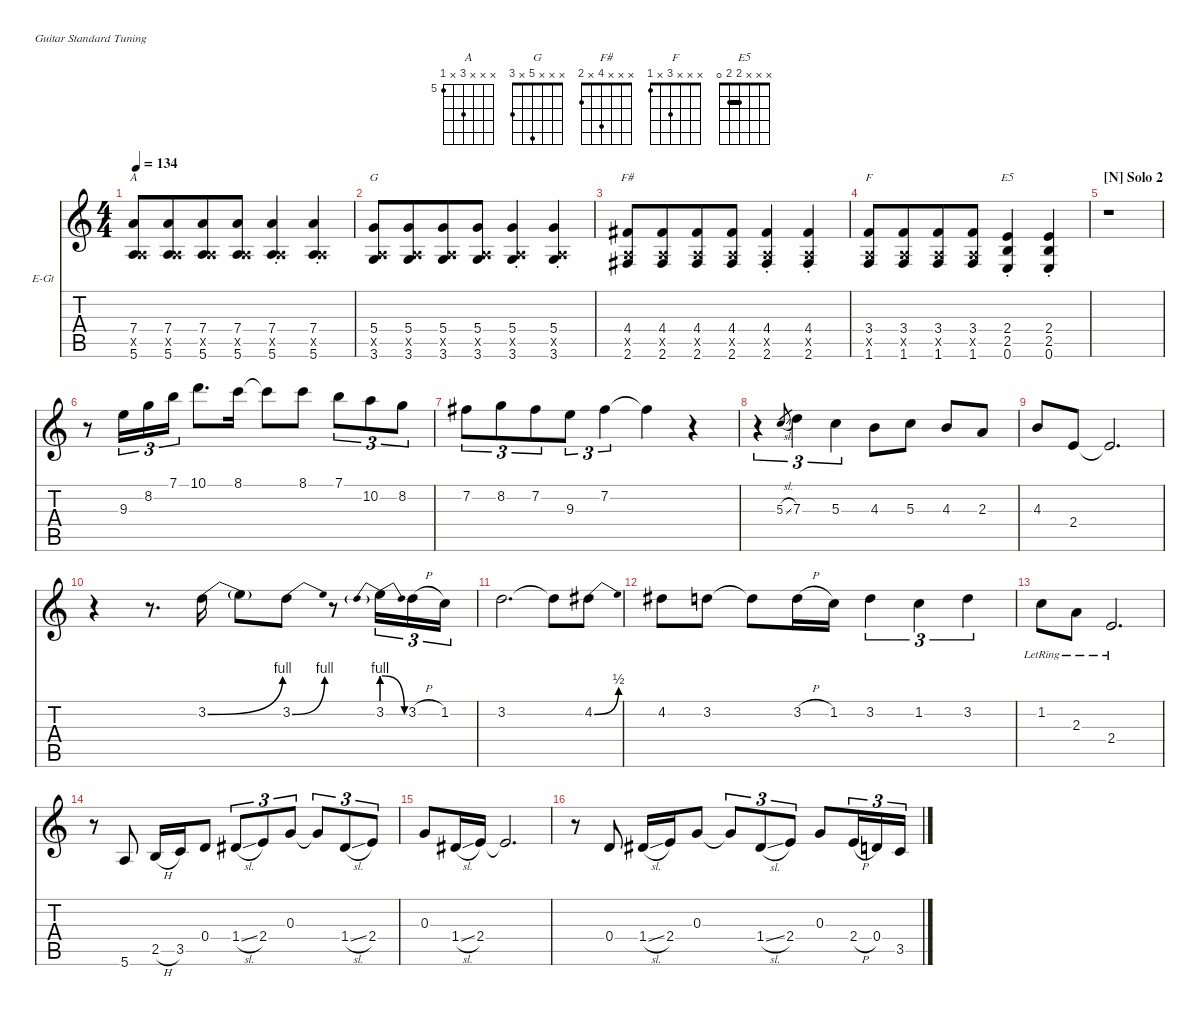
\hideDynamics
\bracketExtendMode nobrackets
\firstSystemTrackNameOrientation horizontal
\otherSystemsTrackNameOrientation horizontal
\track ("E.Guitar" "E-Gt") {multiBarRest instrument distortionguitar}
\staff {score tabs}
\tuning (E4 B3 G3 D3 A2 E2)
\chord ("A" x x x 7 x 5) {firstfret 5}
\chord ("G" x x x 5 x 3)
\chord ("F#" x x x 4 x 2)
\chord ("F" x x x 3 x 1)
\chord ("E5" x x x 2 2 0) {barre 2}
\ts (4 4)
\tempo 134
\clef g2
\ks aminor
(5.6 7.4 0.5{x}).8{ch "A" dy f beam merge} (5.6 7.4 0.5{x}).8{beam merge} (5.6 7.4 0.5{x}).8{beam merge} (5.6 7.4 0.5{x}).8 (5.6{st} 7.4{st} 0.5{st x}).4 (5.6{st} 7.4{st} 0.5{st x}).4 |
(3.6 5.4 0.5{x}).8{ch "G" beam merge} (3.6 5.4 0.5{x}).8{beam merge} (3.6 5.4 0.5{x}).8{beam merge} (3.6 5.4 0.5{x}).8 (3.6{st} 5.4{st} 0.5{st x}).4 (3.6{st} 5.4{st} 0.5{st x}).4 |
(2.6 4.4 0.5{x}).8{ch "F#" beam merge} (2.6 4.4 0.5{x}).8{beam merge} (2.6 4.4 0.5{x}).8{beam merge} (2.6 4.4 0.5{x}).8 (2.6{st} 4.4{st} 0.5{st x}).4 (2.6{st} 4.4{st} 0.5{st x}).4 |
(1.6 3.4 0.5{x}).8{ch "F" beam merge} (1.6 3.4 0.5{x}).8{beam merge} (1.6 3.4 0.5{x}).8{beam merge} (1.6 3.4 0.5{x}).8 (0.6{st} 2.4{st} 2.5{st}).4{ch "E5"} (0.6{st} 2.4{st} 2.5{st}).4 |
\section ("N" "Solo 2")
r.1 |
r.8 9.3.16{tu (3 2) dy mf} 8.2.16{tu (3 2)} 7.1.16{tu (3 2)} 10.1.8{d} 8.1.16 8.1{t}.8 8.1.8 7.1.8{tu (3 2)} 10.2.8{tu (3 2)} 8.2.8{tu (3 2)} |
7.2.8{tu (3 2) beam merge} 8.2.8{tu (3 2) beam merge} 7.2.8{tu (3 2) beam merge} 9.3.8{tu (3 2)} 7.2.4{tu (3 2)} 7.2{t}.4 r.4 |
r.4{tu (3 2)} 5.3{sl}.8{tu (3 2) gr} 7.3.4{tu (3 2)} 5.3.4{tu (3 2)} 4.3.8 5.3.8 4.3.8 2.3.8 |
4.3.8 2.4.8 2.4{t}.2{d} |
r.4 r.8{d} 3.2{be (bend 0 0 15 4)}.16 3.2{t}.8 3.2{be (bend 0 0 15 4)}.8 r.8 3.2{be (prebendrelease 0 4 15 0)}.16{tu (3 2)} 3.2{h}.16{tu (3 2)} 1.2.16{tu (3 2)} |
3.2.2{d} 3.2{t}.8 4.2{be (bend 0 0 15 2)}.8 |
4.2.8 3.2.8 3.2{t}.8 3.2{h}.16 1.2.16 3.2.4{tu (3 2)} 1.2.4{tu (3 2)} 3.2.4{tu (3 2)} |
1.2{lr}.8 2.3{lr}.8 2.4{lr}.2{d} |
r.8 5.6.8 2.5{h}.16 3.5.16 0.4.8 1.4{sl}.8{tu (3 2)} 2.4.8{tu (3 2)} 0.3.8{tu (3 2)} 0.3{t}.8{tu (3 2)} 1.4{sl}.8{tu (3 2)} 2.4.8{tu (3 2)} |
0.3.8 1.4{sl}.16 2.4.16 2.4{t}.2{d} |
r.8 0.4.8 1.4{sl}.16 2.4.16 0.3.8 0.3{t}.8{tu (3 2)} 1.4{sl}.8{tu (3 2)} 2.4.8{tu (3 2)} 0.3.8{beam merge} 2.4{h}.16{tu (3 2) beam merge} 0.4.16{tu (3 2) beam merge} 3.5.16{tu (3 2)}
